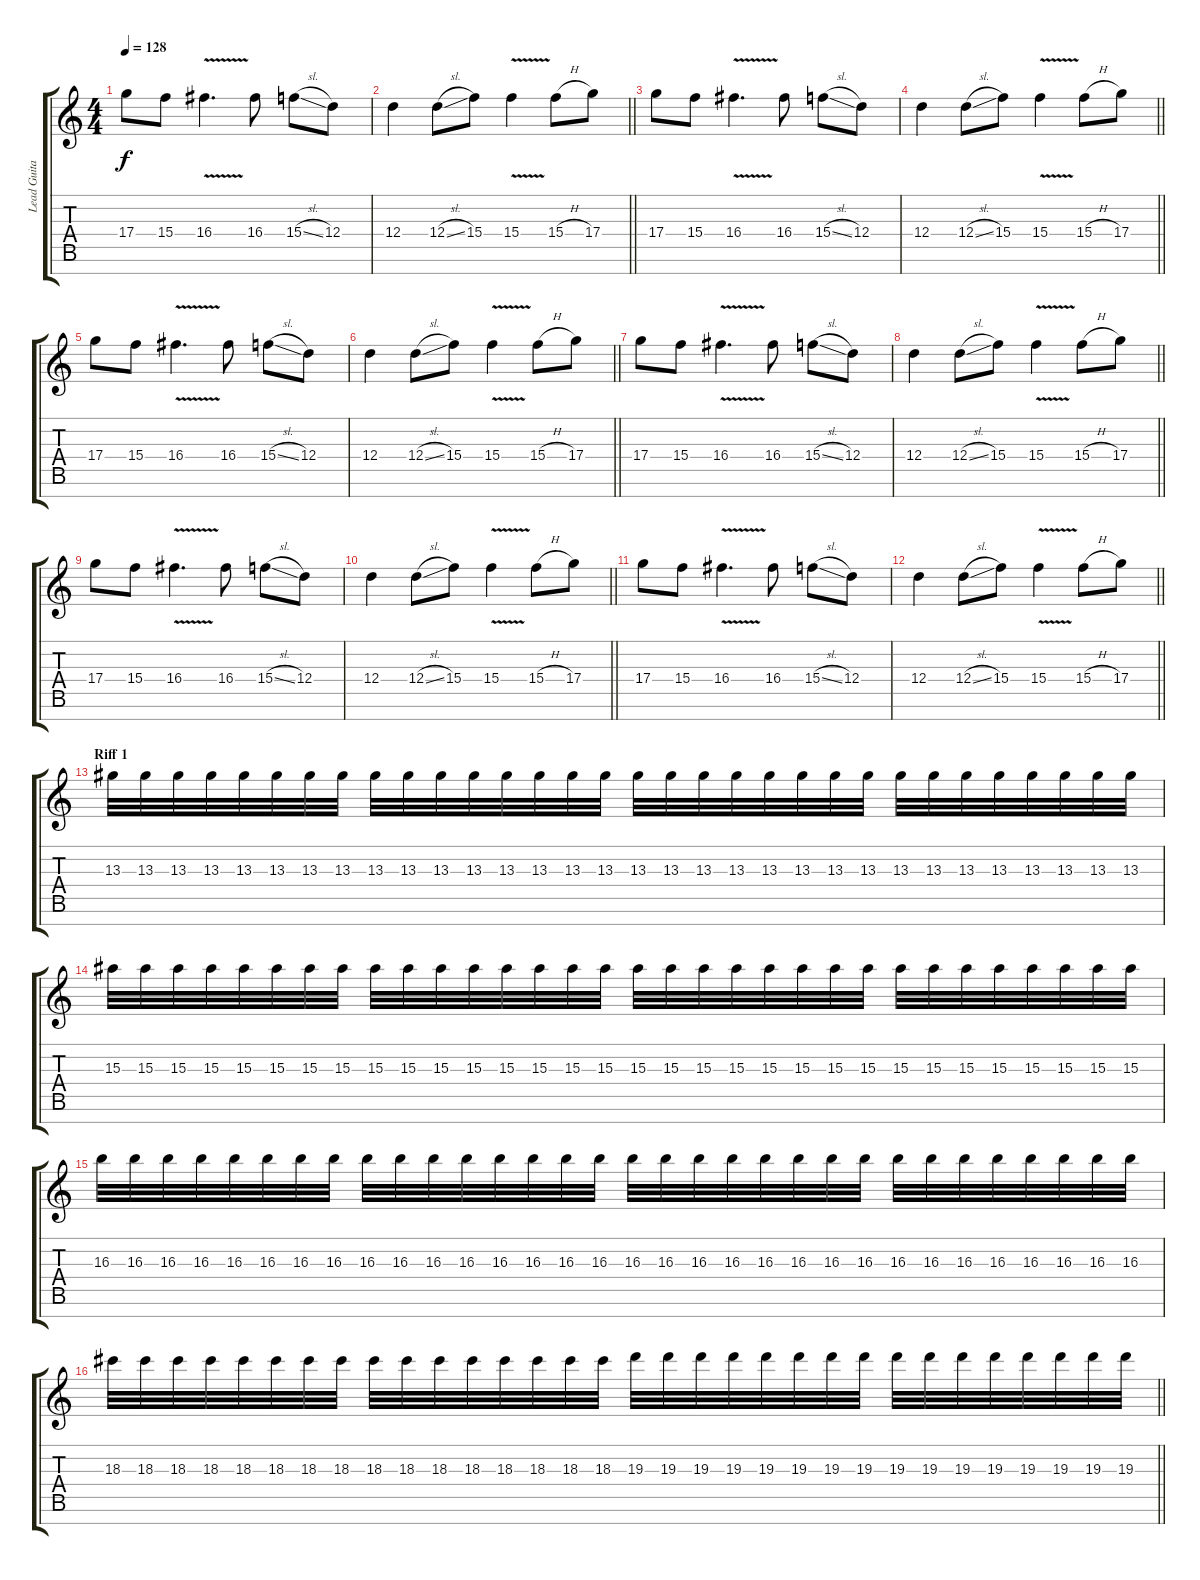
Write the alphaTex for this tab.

\track ("Lead Guitar 2" "Lead Guita") {instrument overdrivenguitar}
\staff {score tabs}
\tuning (E4 B3 G3 D3 A2 E2 B1) {hide}
\ts (4 4)
\tempo 128
\clef g2
\ks c
17.4.8{dy f} 15.4.8 16.4{v}.4{d} 16.4.8 15.4{sl}.8 12.4.8 |
\barLineRight lightlight
12.4.4 12.4{sl}.8 15.4.8 15.4{v}.4 15.4{h}.8 17.4.8 |
17.4.8 15.4.8 16.4{v}.4{d} 16.4.8 15.4{sl}.8 12.4.8 |
\barLineRight lightlight
12.4.4 12.4{sl}.8 15.4.8 15.4{v}.4 15.4{h}.8 17.4.8 |
17.4.8 15.4.8 16.4{v}.4{d} 16.4.8 15.4{sl}.8 12.4.8 |
\barLineRight lightlight
12.4.4 12.4{sl}.8 15.4.8 15.4{v}.4 15.4{h}.8 17.4.8 |
17.4.8 15.4.8 16.4{v}.4{d} 16.4.8 15.4{sl}.8 12.4.8 |
\barLineRight lightlight
12.4.4 12.4{sl}.8 15.4.8 15.4{v}.4 15.4{h}.8 17.4.8 |
17.4.8 15.4.8 16.4{v}.4{d} 16.4.8 15.4{sl}.8 12.4.8 |
\barLineRight lightlight
12.4.4 12.4{sl}.8 15.4.8 15.4{v}.4 15.4{h}.8 17.4.8 |
17.4.8 15.4.8 16.4{v}.4{d} 16.4.8 15.4{sl}.8 12.4.8 |
\barLineRight lightlight
12.4.4 12.4{sl}.8 15.4.8 15.4{v}.4 15.4{h}.8 17.4.8 |
\section ("" "Riff 1")
13.3.32 13.3.32 13.3.32 13.3.32 13.3.32 13.3.32 13.3.32 13.3.32 13.3.32 13.3.32 13.3.32 13.3.32 13.3.32 13.3.32 13.3.32 13.3.32 13.3.32 13.3.32 13.3.32 13.3.32 13.3.32 13.3.32 13.3.32 13.3.32 13.3.32 13.3.32 13.3.32 13.3.32 13.3.32 13.3.32 13.3.32 13.3.32 |
15.3.32 15.3.32 15.3.32 15.3.32 15.3.32 15.3.32 15.3.32 15.3.32 15.3.32 15.3.32 15.3.32 15.3.32 15.3.32 15.3.32 15.3.32 15.3.32 15.3.32 15.3.32 15.3.32 15.3.32 15.3.32 15.3.32 15.3.32 15.3.32 15.3.32 15.3.32 15.3.32 15.3.32 15.3.32 15.3.32 15.3.32 15.3.32 |
16.3.32 16.3.32 16.3.32 16.3.32 16.3.32 16.3.32 16.3.32 16.3.32 16.3.32 16.3.32 16.3.32 16.3.32 16.3.32 16.3.32 16.3.32 16.3.32 16.3.32 16.3.32 16.3.32 16.3.32 16.3.32 16.3.32 16.3.32 16.3.32 16.3.32 16.3.32 16.3.32 16.3.32 16.3.32 16.3.32 16.3.32 16.3.32 |
\barLineRight lightlight
18.3.32 18.3.32 18.3.32 18.3.32 18.3.32 18.3.32 18.3.32 18.3.32 18.3.32 18.3.32 18.3.32 18.3.32 18.3.32 18.3.32 18.3.32 18.3.32 19.3.32 19.3.32 19.3.32 19.3.32 19.3.32 19.3.32 19.3.32 19.3.32 19.3.32 19.3.32 19.3.32 19.3.32 19.3.32 19.3.32 19.3.32 19.3.32
